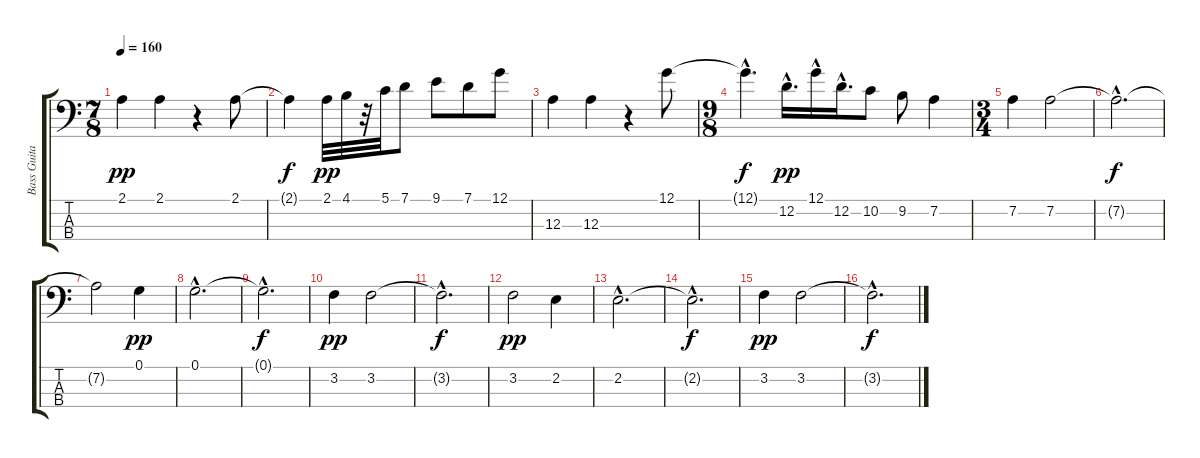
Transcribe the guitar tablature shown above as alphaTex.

\track ("Bass Guitar 1" "Bass Guita") {instrument electricbasspick}
\staff {score tabs}
\tuning (G2 D2 A1 E1) {hide}
\ts (7 8)
\tempo 160
\clef f4
\ks c
2.1.4{dy pp} 2.1.4 r.4 2.1.8 |
2.1{t}.4{dy f} 2.1.32{dy pp} 4.1.32 r.32 5.1.32 7.1.8 9.1.8 7.1.8 12.1.8 |
12.3.4 12.3.4 r.4 12.1.8 |
\ts (9 8)
12.1{hac t}.4{d dy f} 12.2{hac}.16{d dy pp} 12.1{hac}.16 12.2{hac}.16{d} 10.2.8 9.2.8 7.2.4 |
\ts (3 4)
7.2.4 7.2.2 |
7.2{hac t}.2{d dy f} |
7.2{t}.2 0.1.4{dy pp} |
0.1{hac}.2{d} |
0.1{hac t}.2{d dy f} |
3.2.4{dy pp} 3.2.2 |
3.2{hac t}.2{d dy f} |
3.2.2{dy pp} 2.2.4 |
2.2{hac}.2{d} |
2.2{hac t}.2{d dy f} |
3.2.4{dy pp} 3.2.2 |
3.2{hac t}.2{d dy f}
